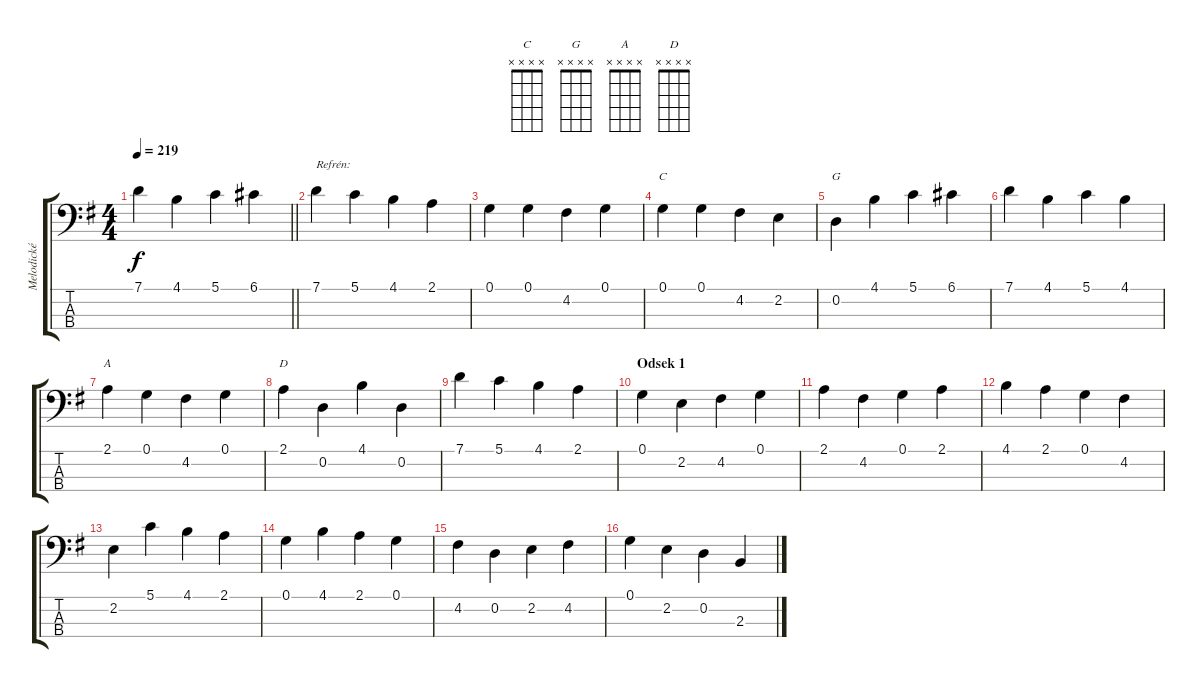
\track ("Melodické solo" "Melodické ") {instrument acousticbass}
\staff {score tabs}
\tuning (G2 D2 A1 E1) {hide}
\chord ("C" x x x x)
\chord ("G" x x x x)
\chord ("A" x x x x)
\chord ("D" x x x x)
\ts (4 4)
\tempo 219
\clef f4
\barLineRight lightlight
\ks g
7.1.4{dy f} 4.1.4 5.1.4 6.1.4 |
7.1.4{txt "Refrén:"} 5.1.4 4.1.4 2.1.4 |
0.1.4 0.1.4 4.2.4 0.1.4 |
0.1.4{ch "C"} 0.1.4 4.2.4 2.2.4 |
0.2.4{ch "G"} 4.1.4 5.1.4 6.1.4 |
7.1.4 4.1.4 5.1.4 4.1.4 |
2.1.4{ch "A"} 0.1.4 4.2.4 0.1.4 |
2.1.4{ch "D"} 0.2.4 4.1.4 0.2.4 |
7.1.4 5.1.4 4.1.4 2.1.4 |
\section ("" "Odsek 1")
0.1.4 2.2.4 4.2.4 0.1.4 |
2.1.4 4.2.4 0.1.4 2.1.4 |
4.1.4 2.1.4 0.1.4 4.2.4 |
2.2.4 5.1.4 4.1.4 2.1.4 |
0.1.4 4.1.4 2.1.4 0.1.4 |
4.2.4 0.2.4 2.2.4 4.2.4 |
0.1.4 2.2.4 0.2.4 2.3.4
